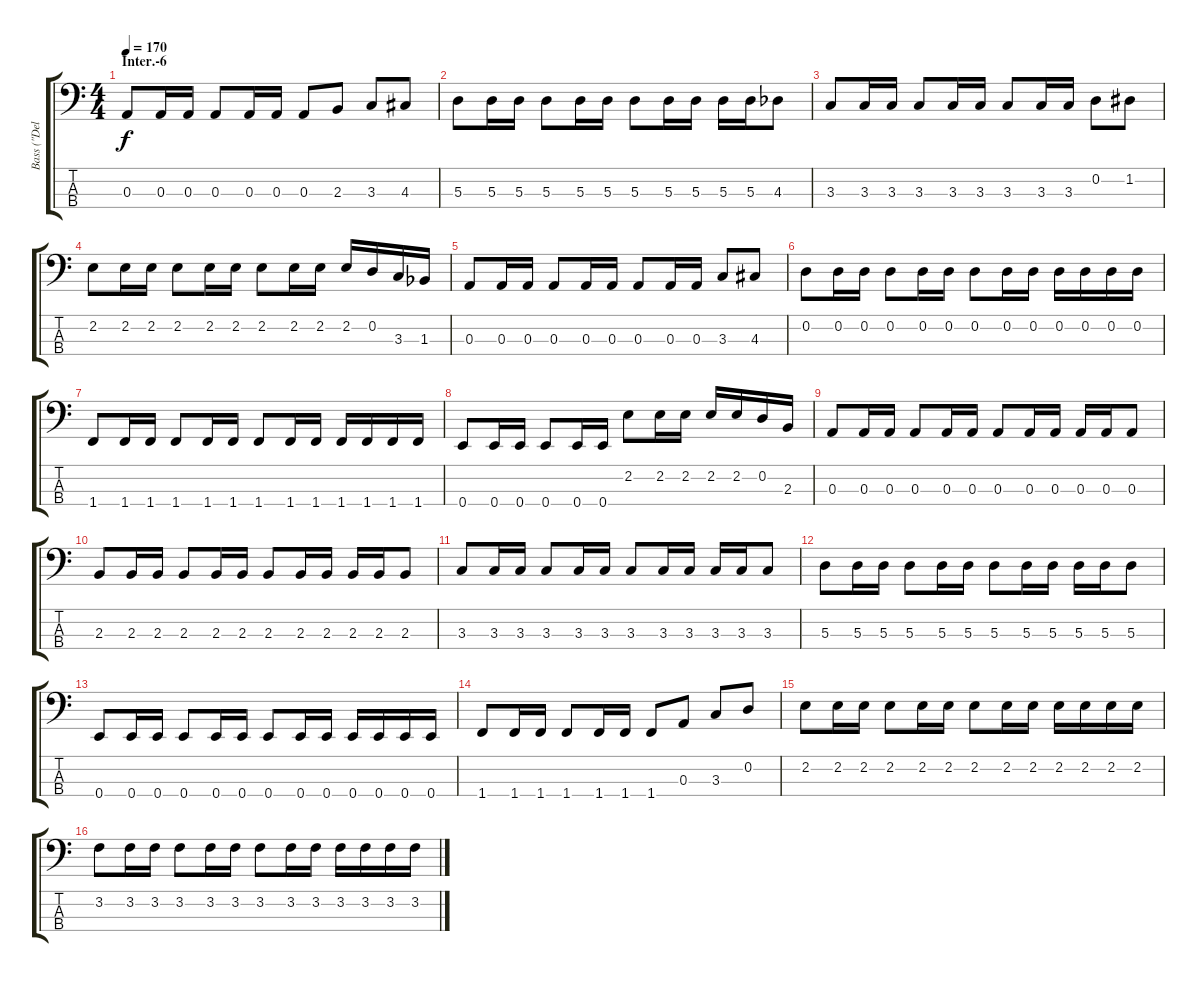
\track ("Bass (\"Della\")" "Bass (\"Del") {instrument electricbassfinger}
\staff {score tabs}
\tuning (G2 D2 A1 E1) {hide}
\ts (4 4)
\section ("" "Inter.-6")
\tempo 170
\clef f4
\ks c
0.3.8{dy f} 0.3.16 0.3.16 0.3.8 0.3.16 0.3.16 0.3.8 2.3.8 3.3.8 4.3.8 |
5.3.8 5.3.16 5.3.16 5.3.8 5.3.16 5.3.16 5.3.8 5.3.16 5.3.16 5.3.16 5.3.16 4.3{acc b}.8 |
3.3.8 3.3.16 3.3.16 3.3.8 3.3.16 3.3.16 3.3.8 3.3.16 3.3.16 0.2.8 1.2.8 |
2.2.8 2.2.16 2.2.16 2.2.8 2.2.16 2.2.16 2.2.8 2.2.16 2.2.16 2.2.16 0.2.16 3.3.16 1.3{acc b}.16 |
0.3.8 0.3.16 0.3.16 0.3.8 0.3.16 0.3.16 0.3.8 0.3.16 0.3.16 3.3.8 4.3.8 |
0.2.8 0.2.16 0.2.16 0.2.8 0.2.16 0.2.16 0.2.8 0.2.16 0.2.16 0.2.16 0.2.16 0.2.16 0.2.16 |
1.4.8 1.4.16 1.4.16 1.4.8 1.4.16 1.4.16 1.4.8 1.4.16 1.4.16 1.4.16 1.4.16 1.4.16 1.4.16 |
0.4.8 0.4.16 0.4.16 0.4.8 0.4.16 0.4.16 2.2.8 2.2.16 2.2.16 2.2.16 2.2.16 0.2.16 2.3.16 |
0.3.8 0.3.16 0.3.16 0.3.8 0.3.16 0.3.16 0.3.8 0.3.16 0.3.16 0.3.16 0.3.16 0.3.8 |
2.3.8 2.3.16 2.3.16 2.3.8 2.3.16 2.3.16 2.3.8 2.3.16 2.3.16 2.3.16 2.3.16 2.3.8 |
3.3.8 3.3.16 3.3.16 3.3.8 3.3.16 3.3.16 3.3.8 3.3.16 3.3.16 3.3.16 3.3.16 3.3.8 |
5.3.8 5.3.16 5.3.16 5.3.8 5.3.16 5.3.16 5.3.8 5.3.16 5.3.16 5.3.16 5.3.16 5.3.8 |
0.4.8 0.4.16 0.4.16 0.4.8 0.4.16 0.4.16 0.4.8 0.4.16 0.4.16 0.4.16 0.4.16 0.4.16 0.4.16 |
1.4.8 1.4.16 1.4.16 1.4.8 1.4.16 1.4.16 1.4.8 0.3.8 3.3.8 0.2.8 |
2.2.8 2.2.16 2.2.16 2.2.8 2.2.16 2.2.16 2.2.8 2.2.16 2.2.16 2.2.16 2.2.16 2.2.16 2.2.16 |
3.2.8 3.2.16 3.2.16 3.2.8 3.2.16 3.2.16 3.2.8 3.2.16 3.2.16 3.2.16 3.2.16 3.2.16 3.2.16
